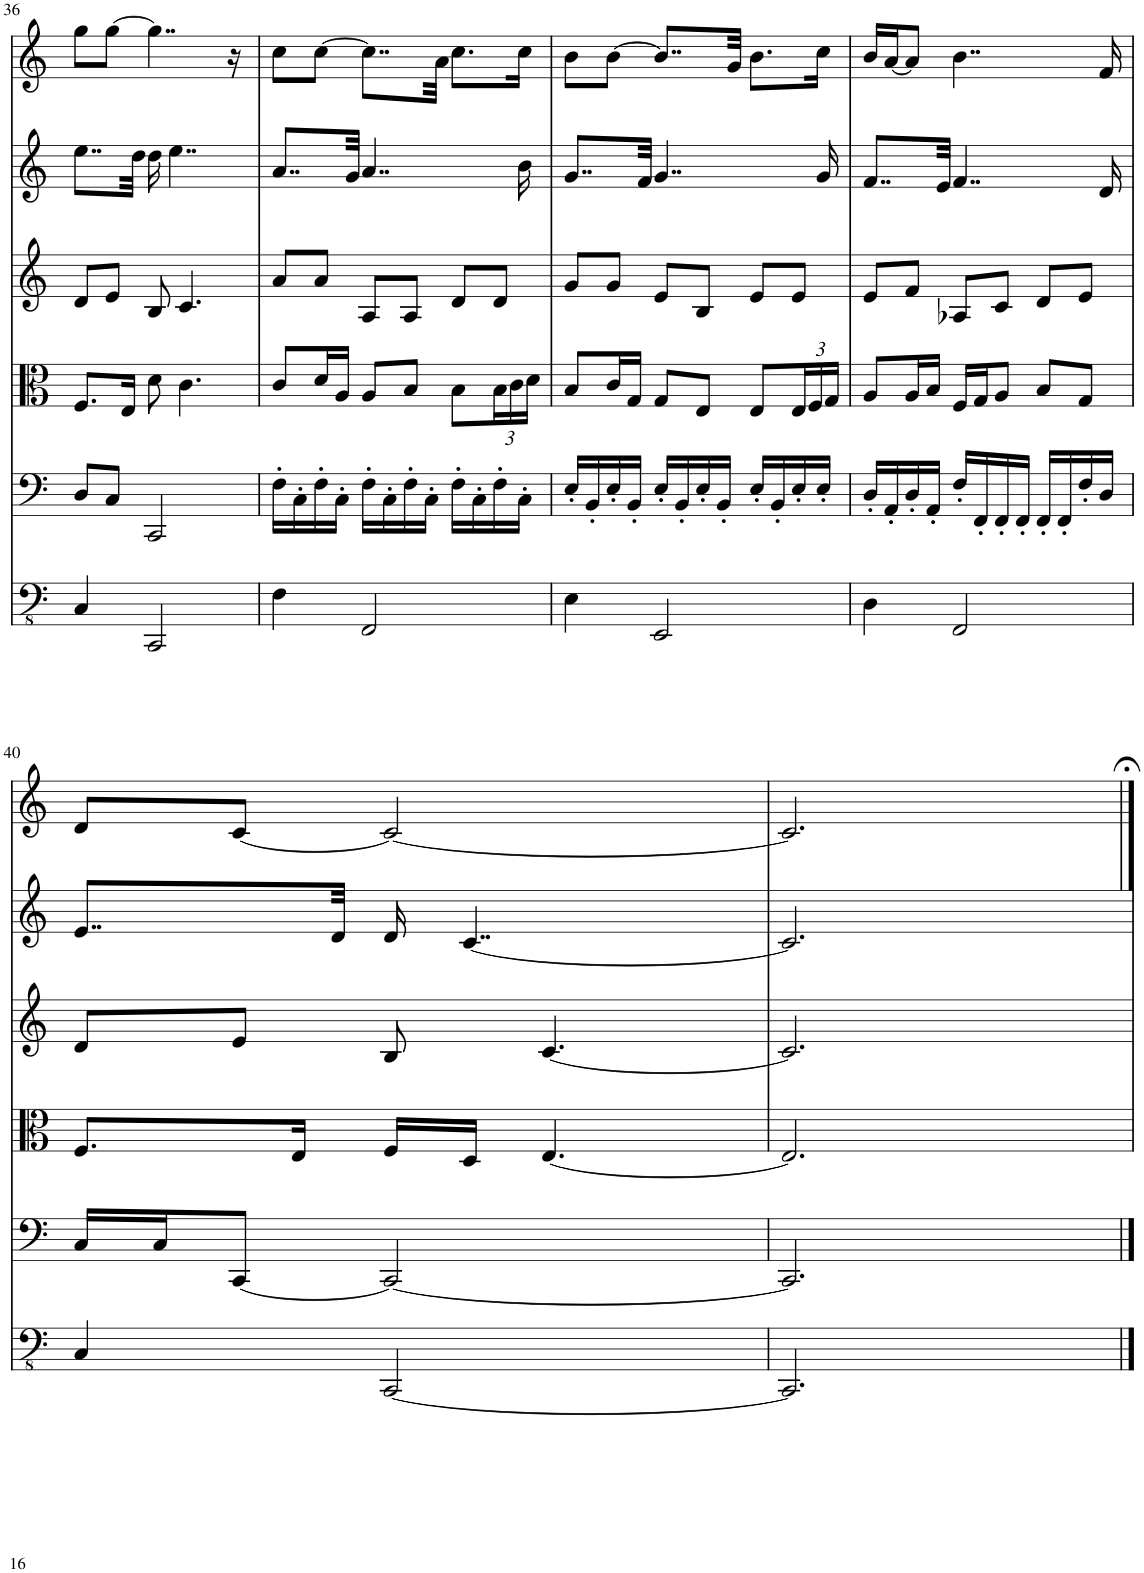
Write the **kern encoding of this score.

**kern	**kern	**kern	**kern	**kern	**kern	**kern
*part7	*part6	*part5	*part4	*part3	*part2	*part1
*staff7	*staff6	*staff5	*staff4	*staff3	*staff2	*staff1
*I"Piano	*I"Piano	*I"Piano	*I"Piano	*I"Piano	*I"Piano	*I"Piano
*	*I'Pno	*	*	*	*	*I'Pno
!!LO:PB:g=z
*clefFv4	*clefF4	*clefC3	*clefG2	*clefG2	*clefG2	*clefG2
*k[]	*k[]	*k[]	*k[]	*k[]	*k[]	*k[]
*M3/4	*M3/4	*M3/4	*M3/4	*M3/4	*M3/4	*M3/4
=36	=36	=36	=36	=36	=36	=36
4CC/	8D/L	8.F/L	8d/L	8..ee\L	8gg\L	8..ee\L
.	8C/J	.	8e/J	.	[8gg\J	.
.	.	16E/Jk	.	.	.	.
.	.	.	.	32dd\Jkk	.	32dd\Jkk
2CCC/	2CC/	8d\	8B/	16dd\	4..gg\]	16dd
.	.	.	.	4..ee\	.	4..ee
.	.	4.c\	4.c/	.	.	.
.	.	.	.	.	16r	.
=37	=37	=37	=37	=37	=37	=37
4FF\	16F'\LL	8c/L	8a/L	8..a/L	8cc\L	8..a/L
.	16C'\	.	.	.	.	.
.	16F'\	16d/L	8a/J	.	[8cc\J	.
.	16C'\JJ	16A/JJ	.	.	.	.
.	.	.	.	32g/Jkk	.	32g/Jkk
2FFF/	16F'\LL	8A/L	8A/L	4..a/	8..cc\L]	4..a
.	16C'\	.	.	.	.	.
.	16F'\	8B/J	8A/J	.	.	.
.	16C'\JJ	.	.	.	.	.
.	.	.	.	.	32a\Jkk	.
.	16F'\LL	8B\L	8d/L	.	8.cc\L	.
.	16C'\	.	.	.	.	.
*	*	*Xbrackettup	*	*	*	*
.	16F'\	24B\L	8d/J	.	.	.
.	.	24c\	.	.	.	.
.	16C'\JJ	.	.	16b\	16cc\Jk	16b
.	.	24d\JJ	.	.	.	.
=38	=38	=38	=38	=38	=38	=38
4EE\	16E'/LL	8B/L	8g/L	8..g/L	8b\L	8..g/L
.	16BB'/	.	.	.	.	.
.	16E'/	16c/L	8g/J	.	[8b\J	.
.	16BB'/JJ	16G/JJ	.	.	.	.
.	.	.	.	32f/Jkk	.	32f/Jkk
2EEE/	16E'/LL	8G/L	8e/L	4..g/	8..b/L]	4..g
.	16BB'/	.	.	.	.	.
.	16E'/	8E/J	8B/J	.	.	.
.	16BB'/JJ	.	.	.	.	.
.	.	.	.	.	32g/Jkk	.
.	16E'/LL	8E/L	8e/L	.	8.b\L	.
.	16BB'/	.	.	.	.	.
.	16E'/	24E/L	8e/J	.	.	.
.	.	24F/	.	.	.	.
.	16E'/JJ	.	.	16g/	16cc\Jk	16g
.	.	24G/JJ	.	.	.	.
=39	=39	=39	=39	=39	=39	=39
4DD\	16D'/LL	8A/L	8e/L	8..f/L	16b/LL	8..f/L
.	16AA'/	.	.	.	[16a/J	.
.	16D'/	16A/L	8f/J	.	8a/J]	.
.	16AA'/JJ	16B/JJ	.	.	.	.
.	.	.	.	32e/Jkk	.	32e/Jkk
2FFF/	16F'/LL	16F/LL	8A-X/L	4..f/	4..b\	4..f
.	16FF'/	16G/J	.	.	.	.
.	16FF'/	8A/J	8c/J	.	.	.
.	16FF'/JJ	.	.	.	.	.
.	16FF'/LL	8B/L	8d/L	.	.	.
.	16FF'/	.	.	.	.	.
.	16F'/	8G/J	8e/J	.	.	.
.	16D/JJ	.	.	16d/	16f/	16d
!!LO:LB:g=z
=40	=40	=40	=40	=40	=40	=40
4CC/	16C/LL	8.F/L	8d/L	8..e/L	8d/L	8..e/L
.	16C/J	.	.	.	.	.
.	[8CC/J	.	8e/J	.	[8c/J	.
.	.	16E/Jk	.	.	.	.
.	.	.	.	32d/Jkk	.	32d/Jkk
[2CCC/	2CC/_	16F/LL	8B/	16d/	2c/_	16d
.	.	16D/JJ	.	[4..c/	.	[4..c
.	.	[4.E/	[4.c/	.	.	.
=41	=41	=41	=41	=41	=41	=41
2.CCC/]	2.CC/]	2.E/]	2.c/]	2.c/]	2.c/]	2.c]
=	=	=	=	=	=	=
*-	*-	*-	*-	*-	*-	*-
